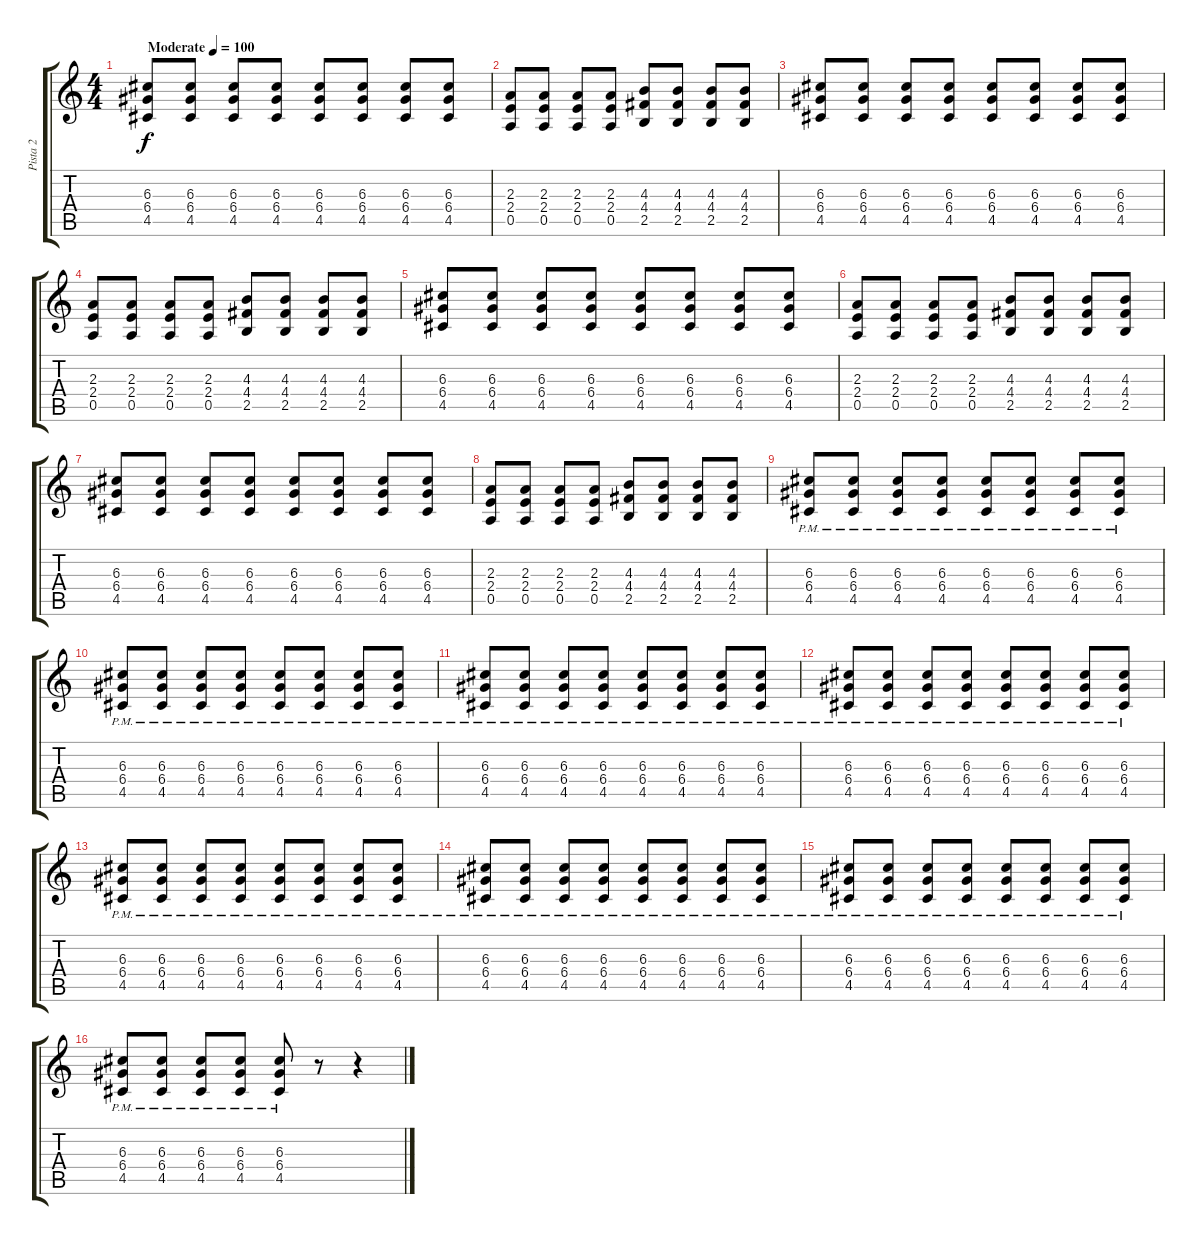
\track ("Pista 2" "Pista 2") {instrument overdrivenguitar}
\staff {score tabs}
\tuning (E4 B3 G3 D3 A2 D2) {hide}
\ts (4 4)
\tempo (100 "Moderate")
\clef g2
\ks c
(6.3 6.4 4.5).8{dy f instrument overdrivenguitar} (6.3 6.4 4.5).8 (6.3 6.4 4.5).8 (6.3 6.4 4.5).8 (6.3 6.4 4.5).8 (6.3 6.4 4.5).8 (6.3 6.4 4.5).8 (6.3 6.4 4.5).8 |
(2.3 2.4 0.5).8 (2.3 2.4 0.5).8 (2.3 2.4 0.5).8 (2.3 2.4 0.5).8 (4.3 4.4 2.5).8 (4.3 4.4 2.5).8 (4.3 4.4 2.5).8 (4.3 4.4 2.5).8 |
(6.3 6.4 4.5).8 (6.3 6.4 4.5).8 (6.3 6.4 4.5).8 (6.3 6.4 4.5).8 (6.3 6.4 4.5).8 (6.3 6.4 4.5).8 (6.3 6.4 4.5).8 (6.3 6.4 4.5).8 |
(2.3 2.4 0.5).8 (2.3 2.4 0.5).8 (2.3 2.4 0.5).8 (2.3 2.4 0.5).8 (4.3 4.4 2.5).8 (4.3 4.4 2.5).8 (4.3 4.4 2.5).8 (4.3 4.4 2.5).8 |
(6.3 6.4 4.5).8 (6.3 6.4 4.5).8 (6.3 6.4 4.5).8 (6.3 6.4 4.5).8 (6.3 6.4 4.5).8 (6.3 6.4 4.5).8 (6.3 6.4 4.5).8 (6.3 6.4 4.5).8 |
(2.3 2.4 0.5).8 (2.3 2.4 0.5).8 (2.3 2.4 0.5).8 (2.3 2.4 0.5).8 (4.3 4.4 2.5).8 (4.3 4.4 2.5).8 (4.3 4.4 2.5).8 (4.3 4.4 2.5).8 |
(6.3 6.4 4.5).8 (6.3 6.4 4.5).8 (6.3 6.4 4.5).8 (6.3 6.4 4.5).8 (6.3 6.4 4.5).8 (6.3 6.4 4.5).8 (6.3 6.4 4.5).8 (6.3 6.4 4.5).8 |
(2.3 2.4 0.5).8 (2.3 2.4 0.5).8 (2.3 2.4 0.5).8 (2.3 2.4 0.5).8 (4.3 4.4 2.5).8 (4.3 4.4 2.5).8 (4.3 4.4 2.5).8 (4.3 4.4 2.5).8 |
(6.3{pm} 6.4{pm} 4.5{pm}).8 (6.3{pm} 6.4{pm} 4.5{pm}).8 (6.3{pm} 6.4{pm} 4.5{pm}).8 (6.3{pm} 6.4{pm} 4.5{pm}).8 (6.3{pm} 6.4{pm} 4.5{pm}).8 (6.3{pm} 6.4{pm} 4.5{pm}).8 (6.3{pm} 6.4{pm} 4.5{pm}).8 (6.3{pm} 6.4{pm} 4.5{pm}).8 |
(6.3{pm} 6.4{pm} 4.5{pm}).8 (6.3{pm} 6.4{pm} 4.5{pm}).8 (6.3{pm} 6.4{pm} 4.5{pm}).8 (6.3{pm} 6.4{pm} 4.5{pm}).8 (6.3{pm} 6.4{pm} 4.5{pm}).8 (6.3{pm} 6.4{pm} 4.5{pm}).8 (6.3{pm} 6.4{pm} 4.5{pm}).8 (6.3{pm} 6.4{pm} 4.5{pm}).8 |
(6.3{pm} 6.4{pm} 4.5{pm}).8 (6.3{pm} 6.4{pm} 4.5{pm}).8 (6.3{pm} 6.4{pm} 4.5{pm}).8 (6.3{pm} 6.4{pm} 4.5{pm}).8 (6.3{pm} 6.4{pm} 4.5{pm}).8 (6.3{pm} 6.4{pm} 4.5{pm}).8 (6.3{pm} 6.4{pm} 4.5{pm}).8 (6.3{pm} 6.4{pm} 4.5{pm}).8 |
(6.3{pm} 6.4{pm} 4.5{pm}).8 (6.3{pm} 6.4{pm} 4.5{pm}).8 (6.3{pm} 6.4{pm} 4.5{pm}).8 (6.3{pm} 6.4{pm} 4.5{pm}).8 (6.3{pm} 6.4{pm} 4.5{pm}).8 (6.3{pm} 6.4{pm} 4.5{pm}).8 (6.3{pm} 6.4{pm} 4.5{pm}).8 (6.3{pm} 6.4{pm} 4.5{pm}).8 |
(6.3{pm} 6.4{pm} 4.5{pm}).8 (6.3{pm} 6.4{pm} 4.5{pm}).8 (6.3{pm} 6.4{pm} 4.5{pm}).8 (6.3{pm} 6.4{pm} 4.5{pm}).8 (6.3{pm} 6.4{pm} 4.5{pm}).8 (6.3{pm} 6.4{pm} 4.5{pm}).8 (6.3{pm} 6.4{pm} 4.5{pm}).8 (6.3{pm} 6.4{pm} 4.5{pm}).8 |
(6.3{pm} 6.4{pm} 4.5{pm}).8 (6.3{pm} 6.4{pm} 4.5{pm}).8 (6.3{pm} 6.4{pm} 4.5{pm}).8 (6.3{pm} 6.4{pm} 4.5{pm}).8 (6.3{pm} 6.4{pm} 4.5{pm}).8 (6.3{pm} 6.4{pm} 4.5{pm}).8 (6.3{pm} 6.4{pm} 4.5{pm}).8 (6.3{pm} 6.4{pm} 4.5{pm}).8 |
(6.3{pm} 6.4{pm} 4.5{pm}).8 (6.3{pm} 6.4{pm} 4.5{pm}).8 (6.3{pm} 6.4{pm} 4.5{pm}).8 (6.3{pm} 6.4{pm} 4.5{pm}).8 (6.3{pm} 6.4{pm} 4.5{pm}).8 (6.3{pm} 6.4{pm} 4.5{pm}).8 (6.3{pm} 6.4{pm} 4.5{pm}).8 (6.3{pm} 6.4{pm} 4.5{pm}).8 |
(6.3{pm} 6.4{pm} 4.5{pm}).8 (6.3{pm} 6.4{pm} 4.5{pm}).8 (6.3{pm} 6.4{pm} 4.5{pm}).8 (6.3{pm} 6.4{pm} 4.5{pm}).8 (6.3{pm} 6.4{pm} 4.5{pm}).8 r.8 r.4
